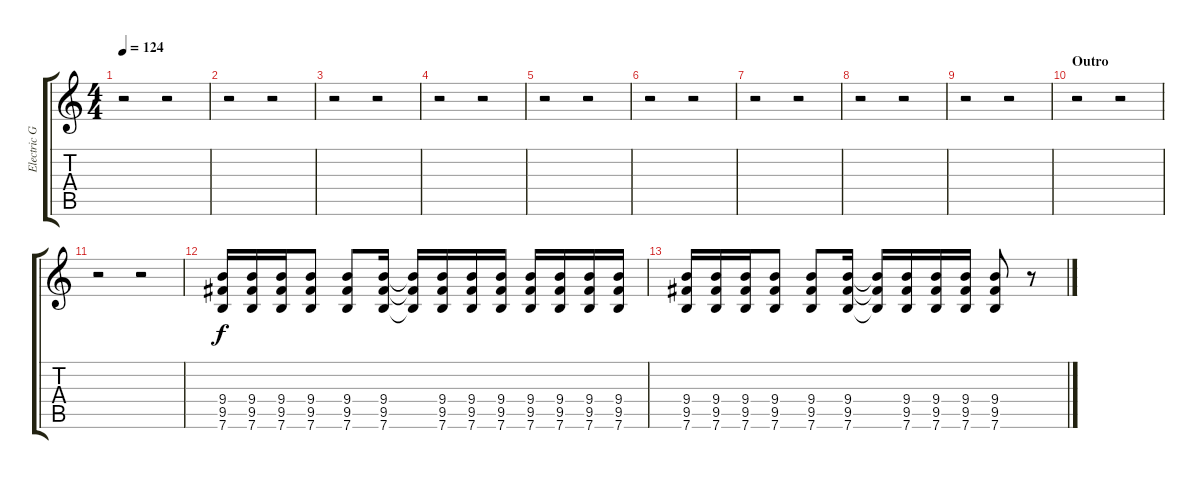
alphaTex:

\track ("Electric Guitar" "Electric G") {instrument distortionguitar}
\staff {score tabs}
\tuning (E4 B3 G3 D3 A2 E2) {hide}
\ts (4 4)
\tempo 124
\clef g2
\ks c
r.2{dy f} r.2 |
r.2 r.2 |
r.2 r.2 |
r.2 r.2 |
r.2 r.2 |
r.2 r.2 |
r.2 r.2 |
r.2 r.2 |
r.2 r.2 |
\section ("" "Outro")
r.2 r.2 |
r.2 r.2 |
(9.4 9.5 7.6).16 (9.4 9.5 7.6).16 (9.4 9.5 7.6).16 (9.4 9.5 7.6).8 (9.4 9.5 7.6).8 (9.4 9.5 7.6).16 (9.4{t} 9.5{t} 7.6{t}).16 (9.4 9.5 7.6).16 (9.4 9.5 7.6).16 (9.4 9.5 7.6).16 (9.4 9.5 7.6).16 (9.4 9.5 7.6).16 (9.4 9.5 7.6).16 (9.4 9.5 7.6).16 |
(9.4 9.5 7.6).16 (9.4 9.5 7.6).16 (9.4 9.5 7.6).16 (9.4 9.5 7.6).8 (9.4 9.5 7.6).8 (9.4 9.5 7.6).16 (9.4{t} 9.5{t} 7.6{t}).16 (9.4 9.5 7.6).16 (9.4 9.5 7.6).16 (9.4 9.5 7.6).16 (9.4 9.5 7.6).8 r.8
